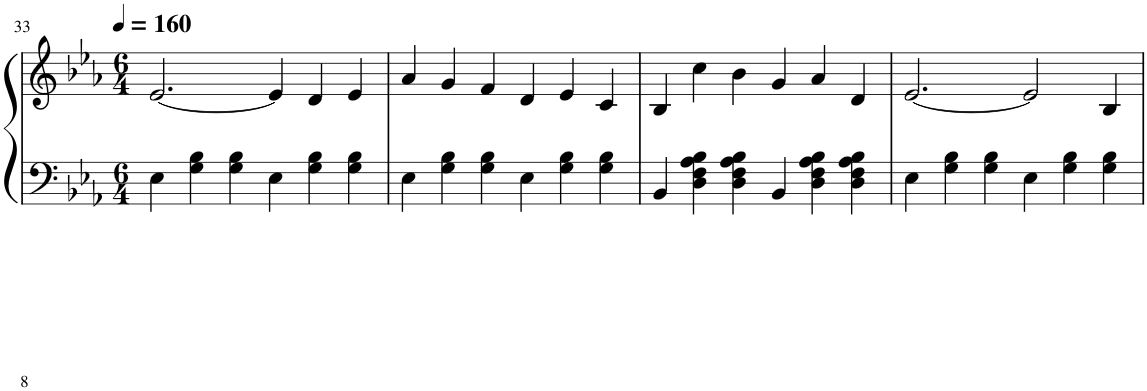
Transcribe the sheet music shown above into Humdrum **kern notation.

**kern	**kern
*part2	*part1
*staff2	*staff1
*I"Piano	*I"Piano
!!LO:PB:g=z
*clefF4	*clefG2
*k[b-e-a-]	*k[b-e-a-]
*M6/4	*M6/4
*MM160	*MM160
=33	=33
4E-\	[2.e-/
4G\ 4B-\	.
4G\ 4B-\	.
4E-\	4e-/]
4G\ 4B-\	4d/
4G\ 4B-\	4e-/
=34	=34
4E-\	4a-/
4G\ 4B-\	4g/
4G\ 4B-\	4f/
4E-\	4d/
4G\ 4B-\	4e-/
4G\ 4B-\	4c/
=35	=35
4BB-/	4B-/
4D\ 4F\ 4A-\ 4B-\	4cc\
4D\ 4F\ 4A-\ 4B-\	4b-\
4BB-/	4g/
4D\ 4F\ 4A-\ 4B-\	4a-/
4D\ 4F\ 4A-\ 4B-\	4d/
=36	=36
4E-\	[2.e-/
4G\ 4B-\	.
4G\ 4B-\	.
4E-\	2e-/]
4G\ 4B-\	.
4G\ 4B-\	4B-/
=	=
*-	*-
